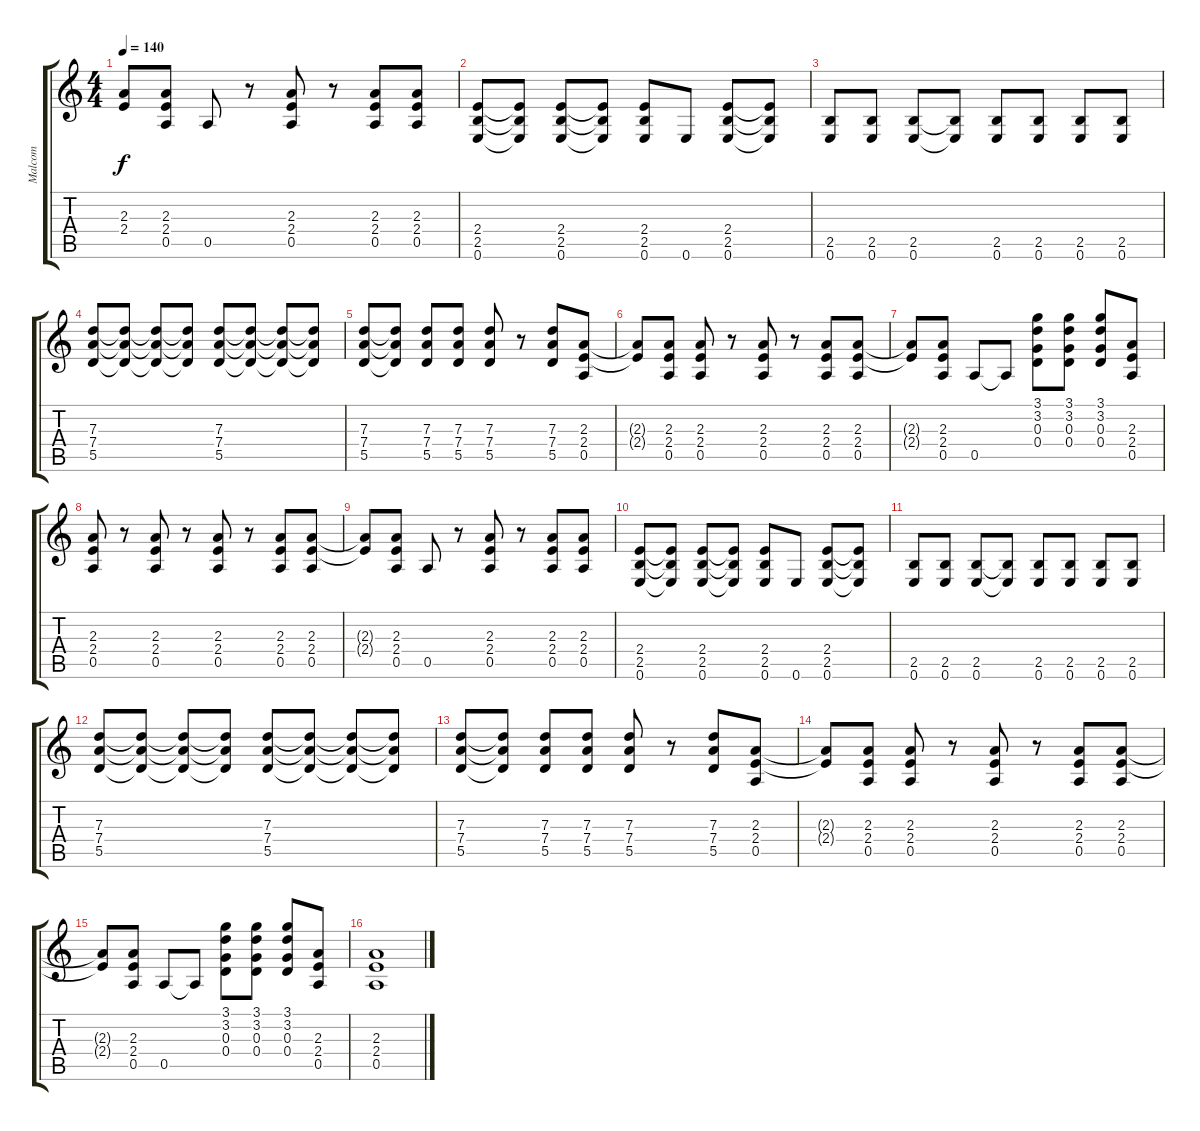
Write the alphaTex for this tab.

\track ("Malcom" "Malcom") {instrument distortionguitar}
\staff {score tabs}
\tuning (E4 B3 G3 D3 A2 E2) {hide}
\ts (4 4)
\tempo 140
\clef g2
\ks c
(2.3{t} 2.4{t}).8{dy f} (2.3 2.4 0.5).8 0.5.8 r.8 (2.3 2.4 0.5).8 r.8 (2.3 2.4 0.5).8 (2.3 2.4 0.5).8 |
(2.4 2.5 0.6).8 (2.4{t} 2.5{t} 0.6{t}).8 (2.4 2.5 0.6).8 (2.4{t} 2.5{t} 0.6{t}).8 (2.4 2.5 0.6).8 0.6.8 (2.4 2.5 0.6).8 (2.4{t} 2.5{t} 0.6{t}).8 |
(2.5 0.6).8 (2.5 0.6).8 (2.5 0.6).8 (2.5{t} 0.6{t}).8 (2.5 0.6).8 (2.5 0.6).8 (2.5 0.6).8 (2.5 0.6).8 |
(7.3 7.4 5.5).8 (7.3{t} 7.4{t} 5.5{t}).8 (7.3{t} 7.4{t} 5.5{t}).8 (7.3{t} 7.4{t} 5.5{t}).8 (7.3 7.4 5.5).8 (7.3{t} 7.4{t} 5.5{t}).8 (7.3{t} 7.4{t} 5.5{t}).8 (7.3{t} 7.4{t} 5.5{t}).8 |
(7.3 7.4 5.5).8 (7.3{t} 7.4{t} 5.5{t}).8 (7.3 7.4 5.5).8 (7.3 7.4 5.5).8 (7.3 7.4 5.5).8 r.8 (7.3 7.4 5.5).8 (2.3 2.4 0.5).8 |
(2.3{t} 2.4{t}).8 (2.3 2.4 0.5).8 (2.3 2.4 0.5).8 r.8 (2.3 2.4 0.5).8 r.8 (2.3 2.4 0.5).8 (2.3 2.4 0.5).8 |
(2.3{t} 2.4{t}).8 (2.3 2.4 0.5).8 0.5.8 0.5{t}.8 (3.1 3.2 0.3 0.4).8 (3.1 3.2 0.3 0.4).8 (3.1 3.2 0.3 0.4).8 (2.3 2.4 0.5).8 |
(2.3 2.4 0.5).8 r.8 (2.3 2.4 0.5).8 r.8 (2.3 2.4 0.5).8 r.8 (2.3 2.4 0.5).8 (2.3 2.4 0.5).8 |
(2.3{t} 2.4{t}).8 (2.3 2.4 0.5).8 0.5.8 r.8 (2.3 2.4 0.5).8 r.8 (2.3 2.4 0.5).8 (2.3 2.4 0.5).8 |
(2.4 2.5 0.6).8 (2.4{t} 2.5{t} 0.6{t}).8 (2.4 2.5 0.6).8 (2.4{t} 2.5{t} 0.6{t}).8 (2.4 2.5 0.6).8 0.6.8 (2.4 2.5 0.6).8 (2.4{t} 2.5{t} 0.6{t}).8 |
(2.5 0.6).8 (2.5 0.6).8 (2.5 0.6).8 (2.5{t} 0.6{t}).8 (2.5 0.6).8 (2.5 0.6).8 (2.5 0.6).8 (2.5 0.6).8 |
(7.3 7.4 5.5).8 (7.3{t} 7.4{t} 5.5{t}).8 (7.3{t} 7.4{t} 5.5{t}).8 (7.3{t} 7.4{t} 5.5{t}).8 (7.3 7.4 5.5).8 (7.3{t} 7.4{t} 5.5{t}).8 (7.3{t} 7.4{t} 5.5{t}).8 (7.3{t} 7.4{t} 5.5{t}).8 |
(7.3 7.4 5.5).8 (7.3{t} 7.4{t} 5.5{t}).8 (7.3 7.4 5.5).8 (7.3 7.4 5.5).8 (7.3 7.4 5.5).8 r.8 (7.3 7.4 5.5).8 (2.3 2.4 0.5).8 |
(2.3{t} 2.4{t}).8 (2.3 2.4 0.5).8 (2.3 2.4 0.5).8 r.8 (2.3 2.4 0.5).8 r.8 (2.3 2.4 0.5).8 (2.3 2.4 0.5).8 |
(2.3{t} 2.4{t}).8 (2.3 2.4 0.5).8 0.5.8 0.5{t}.8 (3.1 3.2 0.3 0.4).8 (3.1 3.2 0.3 0.4).8 (3.1 3.2 0.3 0.4).8 (2.3 2.4 0.5).8 |
(2.3 2.4 0.5).1
